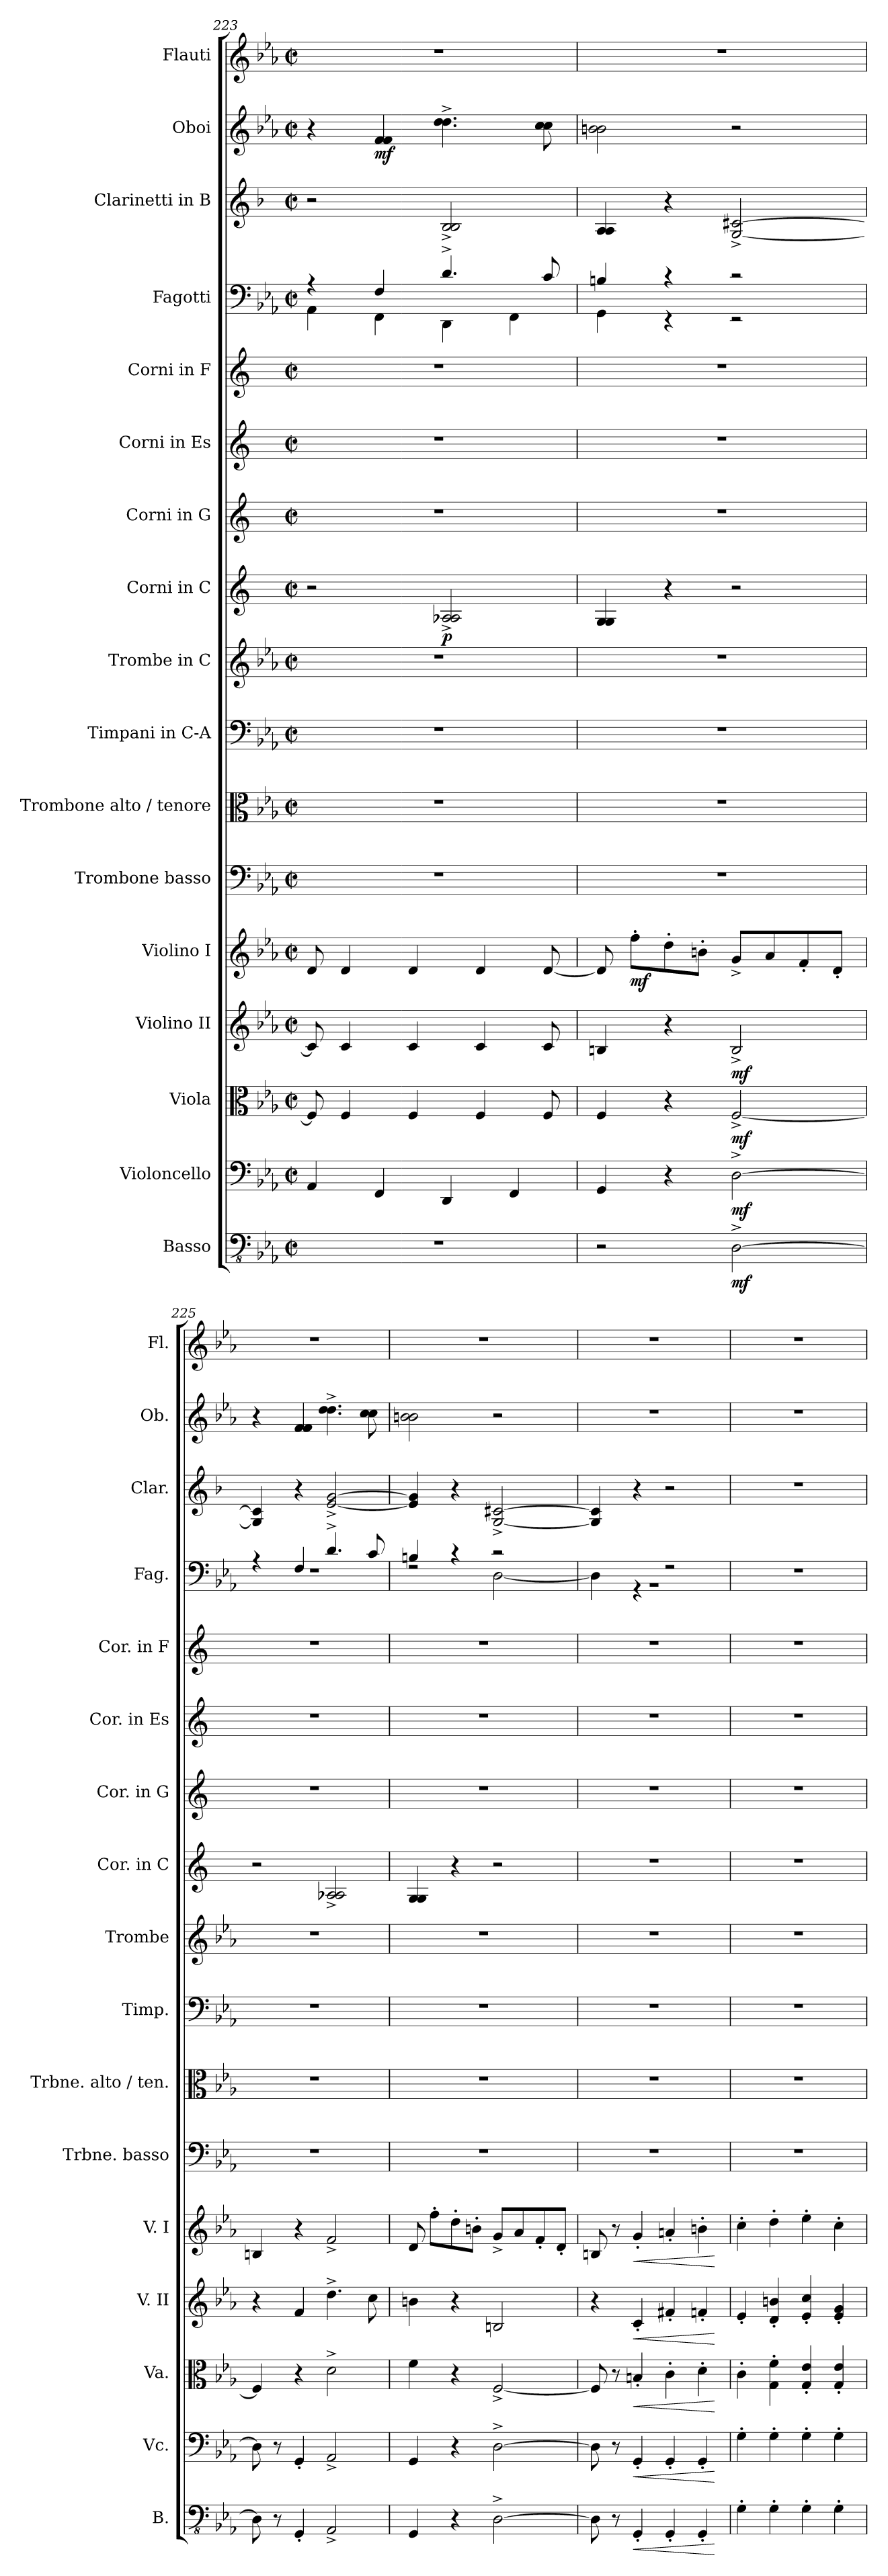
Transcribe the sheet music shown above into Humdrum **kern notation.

**kern	**dynam	**kern	**dynam	**kern	**dynam	**kern	**dynam	**kern	**dynam	**kern	**kern	**kern	**kern	**kern	**dynam	**kern	**kern	**kern	**kern	**kern	**kern	**dynam	**kern
*part17	*part17	*part16	*part16	*part15	*part15	*part14	*part14	*part13	*part13	*part12	*part11	*part10	*part9	*part8	*part8	*part7	*part6	*part5	*part4	*part3	*part2	*part2	*part1
*staff17	*staff17	*staff16	*staff16	*staff15	*staff15	*staff14	*staff14	*staff13	*staff13	*staff12	*staff11	*staff10	*staff9	*staff8	*staff8	*staff7	*staff6	*staff5	*staff4	*staff3	*staff2	*staff2	*staff1
*I"Basso	*	*I"Violoncello	*	*I"Viola	*	*I"Violino II	*	*I"Violino I	*	*I"Trombone basso	*I"Trombone alto / tenore	*I"Timpani in C-A	*I"Trombe in C	*I"Corni in C	*	*I"Corni in G	*I"Corni in Es	*I"Corni in F	*I"Fagotti	*I"Clarinetti in B	*I"Oboi	*	*I"Flauti
*I'B.	*	*I'Vc.	*	*I'Va.	*	*I'V. II	*	*I'V. I	*	*I'Trbne. basso	*I'Trbne. alto / ten.	*I'Timp.	*I'Trombe	*I'Cor. in C	*	*I'Cor. in G	*I'Cor. in Es	*I'Cor. in F	*I'Fag.	*I'Clar.	*I'Ob.	*	*I'Fl.
*clefFv4	*	*clefF4	*	*clefC3	*	*clefG2	*	*clefG2	*	*clefF4	*clefC3	*clefF4	*clefG2	*clefG2	*	*clefG2	*clefG2	*clefG2	*clefF4	*clefG2	*clefG2	*	*clefG2
*	*	*	*	*	*	*	*	*	*	*	*	*	*	*ITrd7c12	*	*ITrd3c5	*ITrd5c9	*ITrd4c7	*	*ITrd1c2	*	*	*
*k[b-e-a-]	*	*k[b-e-a-]	*	*k[b-e-a-]	*	*k[b-e-a-]	*	*k[b-e-a-]	*	*k[b-e-a-]	*k[b-e-a-]	*k[b-e-a-]	*k[b-e-a-]	*k[]	*	*k[f#]	*k[b-e-a-]	*k[b-]	*k[b-e-a-]	*k[b-e-a-]	*k[b-e-a-]	*	*k[b-e-a-]
*M2/2	*	*M2/2	*	*M2/2	*	*M2/2	*	*M2/2	*	*M2/2	*M2/2	*M2/2	*M2/2	*M2/2	*	*M2/2	*M2/2	*M2/2	*M2/2	*M2/2	*M2/2	*	*M2/2
*met(c|)	*	*met(c|)	*	*met(c|)	*	*met(c|)	*	*met(c|)	*	*met(c|)	*met(c|)	*met(c|)	*met(c|)	*met(c|)	*	*met(c|)	*met(c|)	*met(c|)	*met(c|)	*met(c|)	*met(c|)	*	*met(c|)
=223	=223	=223	=223	=223	=223	=223	=223	=223	=223	=223	=223	=223	=223	=223	=223	=223	=223	=223	=223	=223	=223	=223	=223
*	*	*	*	*	*	*	*	*	*	*	*	*	*	*	*	*	*	*	*^	*	*	*	*
1r	.	4AA-/	.	8F/]	.	8c/]	.	8d/	.	1r	1r	1r	1r	2r	.	1r	1r	1r	4r	4AA-\	2r	4r	.	1r
.	.	.	.	4F/	.	4c/	.	4d/	.	.	.	.	.	.	.	.	.	.	.	.	.	.	.	.
!	!	!	!	!	!	!	!	!	!	!	!	!	!	!	!	!	!	!	!	!	!	!	!LO:DY:b	!
.	.	4FF/	.	.	.	.	.	.	.	.	.	.	.	.	.	.	.	.	4F/	4FF\	.	4f/ 4f/	mf	.
.	.	.	.	4F/	.	4c/	.	4d/	.	.	.	.	.	.	.	.	.	.	.	.	.	.	.	.
!	!	!	!	!	!	!	!	!	!	!	!	!	!	!	!LO:DY:b	!	!	!	!	!	!	!	!	!
.	.	4DD/	.	.	.	.	.	.	.	.	.	.	.	2AA-X/^ 2AA-/^	p	.	.	.	4.d^/	4DD\	2A-/^ 2A-/^	4.dd\^ 4.dd\^	.	.
.	.	.	.	4F/	.	4c/	.	4d/	.	.	.	.	.	.	.	.	.	.	.	.	.	.	.	.
.	.	4FF/	.	.	.	.	.	.	.	.	.	.	.	.	.	.	.	.	.	4FF\	.	.	.	.
.	.	.	.	8F/	.	8c/	.	[8d/	.	.	.	.	.	.	.	.	.	.	8c/	.	.	8cc\ 8cc\	.	.
=224	=224	=224	=224	=224	=224	=224	=224	=224	=224	=224	=224	=224	=224	=224	=224	=224	=224	=224	=224	=224	=224	=224	=224	=224
2r	.	4GG/	.	4F/	.	4Bn/	.	8d/]	.	1r	1r	1r	1r	4GG/ 4GG/	.	1r	1r	1r	4Bn/	4GG\	4G/ 4G/	2bn\ 2b\	.	1r
!	!	!	!	!	!	!	!	!	!LO:DY:b	!	!	!	!	!	!	!	!	!	!	!	!	!	!	!
.	.	.	.	.	.	.	.	8ff'\L	mf	.	.	.	.	.	.	.	.	.	.	.	.	.	.	.
.	.	4r	.	4r	.	4r	.	8dd'\	.	.	.	.	.	4r	.	.	.	.	4r	4r	4r	.	.	.
.	.	.	.	.	.	.	.	8bn'\J	.	.	.	.	.	.	.	.	.	.	.	.	.	.	.	.
!	!LO:DY:b	!	!LO:DY:b	!	!LO:DY:b	!	!LO:DY:b	!	!	!	!	!	!	!	!	!	!	!	!	!	!	!	!	!
[2DD^\	mf	[2D^\	mf	[2F^/	mf	2B^/	mf	8g^/L	.	.	.	.	.	2r	.	.	.	.	2r	2r	[2F/^ [2Bn/^	2r	.	.
.	.	.	.	.	.	.	.	8a-/	.	.	.	.	.	.	.	.	.	.	.	.	.	.	.	.
.	.	.	.	.	.	.	.	8f'/	.	.	.	.	.	.	.	.	.	.	.	.	.	.	.	.
.	.	.	.	.	.	.	.	8d'/J	.	.	.	.	.	.	.	.	.	.	.	.	.	.	.	.
=225	=225	=225	=225	=225	=225	=225	=225	=225	=225	=225	=225	=225	=225	=225	=225	=225	=225	=225	=225	=225	=225	=225	=225	=225
8DD\]	.	8D\]	.	4F/]	.	4r	.	4Bn/	.	1r	1r	1r	1r	2r	.	1r	1r	1r	4r	1rF	4F/] 4B/]	4r	.	1r
8r	.	8r	.	.	.	.	.	.	.	.	.	.	.	.	.	.	.	.	.	.	.	.	.	.
4GGG'/	.	4GG'/	.	4r	.	4f/	.	4r	.	.	.	.	.	.	.	.	.	.	4F/	.	4r	4f/ 4f/	.	.
2AAA-^/	.	2AA-^/	.	2d^\	.	4.dd^\	.	2f^/	.	.	.	.	.	2AA-X/^ 2AA-/^	.	.	.	.	4.d^/	.	[2d/^ [2f/^	4.dd\^ 4.dd\^	.	.
.	.	.	.	.	.	8cc\	.	.	.	.	.	.	.	.	.	.	.	.	8c/	.	.	8cc\ 8cc\	.	.
=226	=226	=226	=226	=226	=226	=226	=226	=226	=226	=226	=226	=226	=226	=226	=226	=226	=226	=226	=226	=226	=226	=226	=226	=226
4GGG/	.	4GG/	.	4f\	.	4bn\	.	8d/	.	1r	1r	1r	1r	4GG/ 4GG/	.	1r	1r	1r	4Bn/	2rF	4d/] 4f/]	2bn\ 2b\	.	1r
.	.	.	.	.	.	.	.	8ff'\L	.	.	.	.	.	.	.	.	.	.	.	.	.	.	.	.
4r	.	4r	.	4r	.	4r	.	8dd'\	.	.	.	.	.	4r	.	.	.	.	4r	.	4r	.	.	.
.	.	.	.	.	.	.	.	8bn'\J	.	.	.	.	.	.	.	.	.	.	.	.	.	.	.	.
[2DD^\	.	[2D^\	.	[2F^/	.	2Bn/	.	8g^/L	.	.	.	.	.	2r	.	.	.	.	2r	[2D\	[2F/^ [2Bn/^	2r	.	.
.	.	.	.	.	.	.	.	8a-/	.	.	.	.	.	.	.	.	.	.	.	.	.	.	.	.
.	.	.	.	.	.	.	.	8f'/	.	.	.	.	.	.	.	.	.	.	.	.	.	.	.	.
.	.	.	.	.	.	.	.	8d'/J	.	.	.	.	.	.	.	.	.	.	.	.	.	.	.	.
=227	=227	=227	=227	=227	=227	=227	=227	=227	=227	=227	=227	=227	=227	=227	=227	=227	=227	=227	=227	=227	=227	=227	=227	=227
8DD\]	.	8D\]	.	8F/]	.	4r	.	8Bn/	.	1r	1r	1r	1r	1r	.	1r	1r	1r	1rBB	4D\]	4F/] 4B/]	1r	.	1r
8r	.	8r	.	8r	.	.	.	8r	.	.	.	.	.	.	.	.	.	.	.	.	.	.	.	.
!	!LO:HP:b	!	!LO:HP:b	!	!LO:HP:b	!	!LO:HP:b	!	!LO:HP:b	!	!	!	!	!	!	!	!	!	!	!	!	!	!	!
4GGG'/	<	4GG'/	<	4Bn'/	<	4c'/	<	4g'/	<	.	.	.	.	.	.	.	.	.	.	4r	4r	.	.	.
4GGG'/	.	4GG'/	.	4c'\	.	4f#X'/	.	4an'/	.	.	.	.	.	.	.	.	.	.	.	2rF	2r	.	.	.
4GGG'/	.	4GG'/	.	4d'\	.	4fn'/	.	4bn'\	.	.	.	.	.	.	.	.	.	.	.	.	.	.	.	.
*	*	*	*	*	*	*	*	*	*	*	*	*	*	*	*	*	*	*	*v	*v	*	*	*	*
.	[	.	[	.	[	.	[	.	[	.	.	.	.	.	.	.	.	.	.	.	.	.	.
!!LO:PB:g=z
=228	=228	=228	=228	=228	=228	=228	=228	=228	=228	=228	=228	=228	=228	=228	=228	=228	=228	=228	=228	=228	=228	=228	=228
4GG'\	.	4G'\	.	4c'\	.	4e-'/	.	4cc'\	.	1r	1r	1r	1r	1r	.	1r	1r	1r	1r	1r	1r	.	1r
4GG'\	.	4G'\	.	4G\' 4f\'	.	4d/' 4bn/'	.	4dd'\	.	.	.	.	.	.	.	.	.	.	.	.	.	.	.
4GG'\	.	4G'\	.	4G/' 4e-/'	.	4e-/' 4cc/'	.	4ee-'\	.	.	.	.	.	.	.	.	.	.	.	.	.	.	.
4GG'\	.	4G'\	.	4G/' 4e-/'	.	4e-/' 4g/'	.	4cc'\	.	.	.	.	.	.	.	.	.	.	.	.	.	.	.
=	=	=	=	=	=	=	=	=	=	=	=	=	=	=	=	=	=	=	=	=	=	=	=
*-	*-	*-	*-	*-	*-	*-	*-	*-	*-	*-	*-	*-	*-	*-	*-	*-	*-	*-	*-	*-	*-	*-	*-
